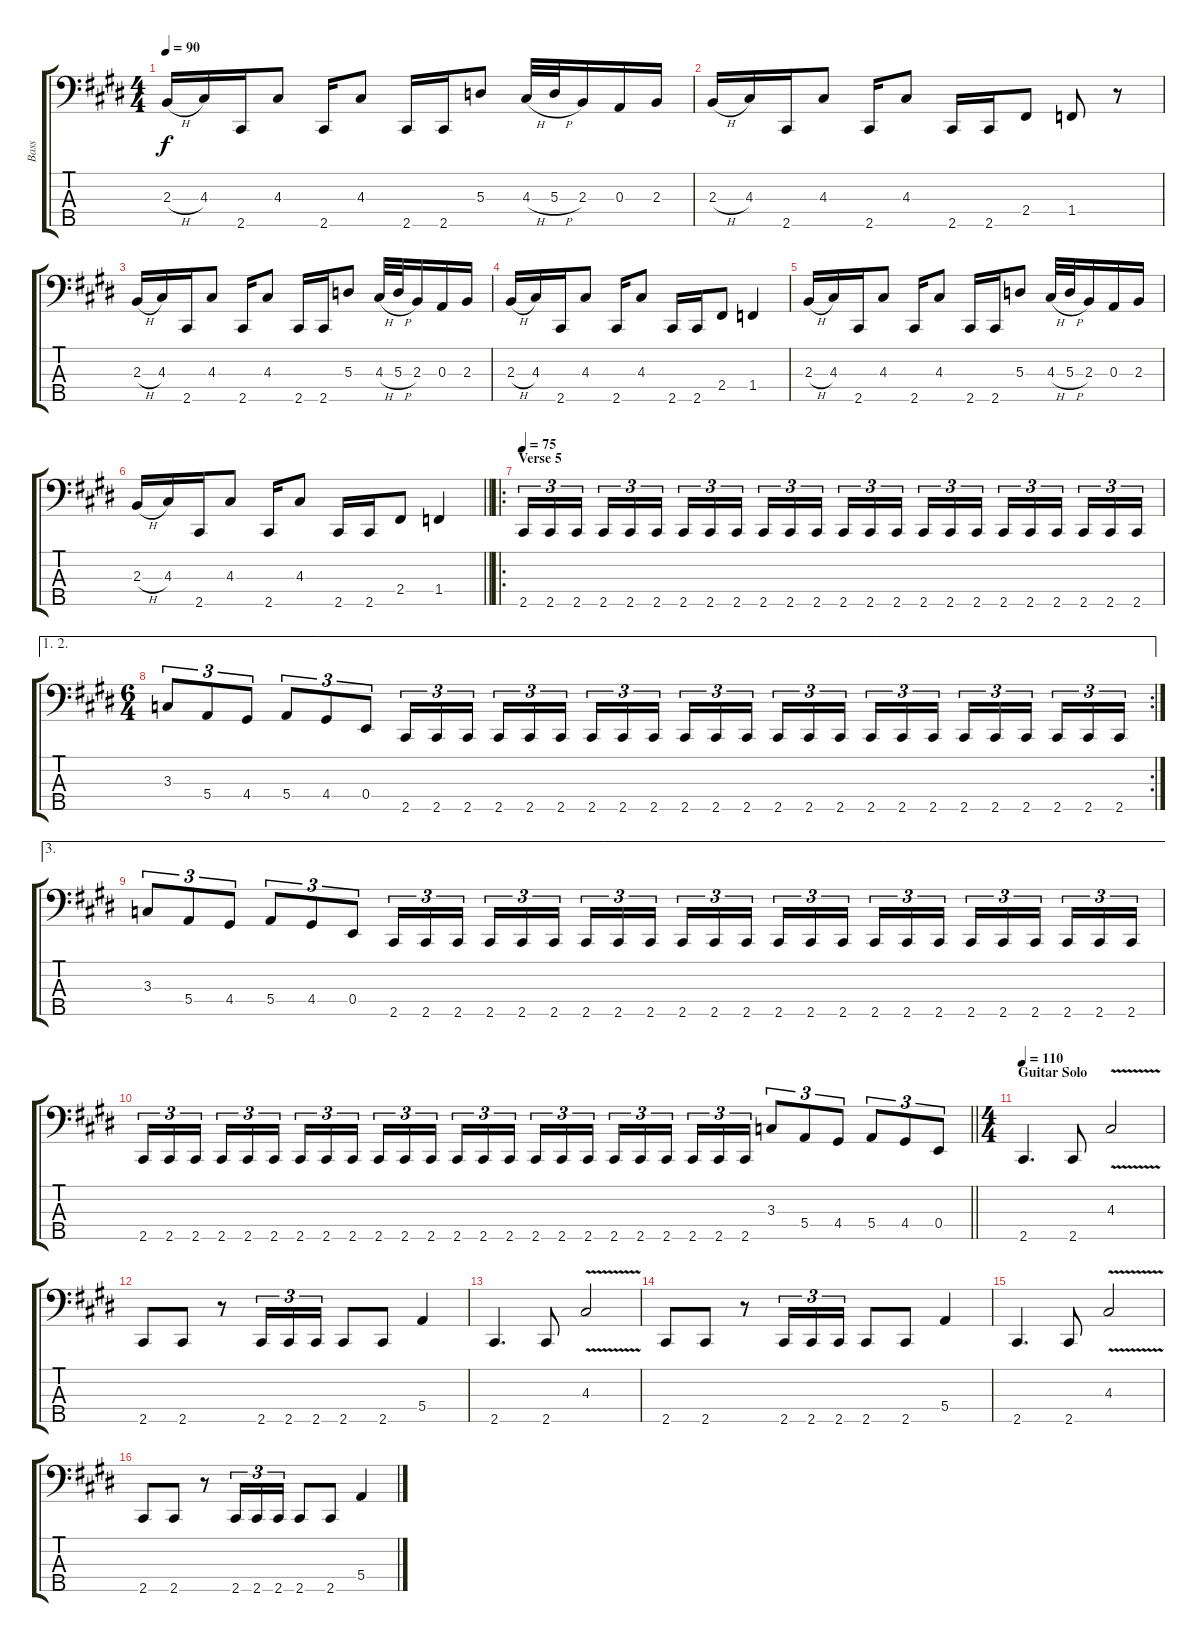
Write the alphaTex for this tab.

\track ("Bass" "Bass") {instrument electricbassfinger}
\staff {score tabs}
\tuning (G2 D2 A1 E1 B0) {hide}
\ts (4 4)
\tempo 90
\clef f4
\ks e
2.3{h}.16{dy f} 4.3.16 2.5.16 4.3.8 2.5.16 4.3.8 2.5.16 2.5.16 5.3.8 4.3{h}.32 5.3{h}.32 2.3.16 0.3.16 2.3.16 |
2.3{h}.16 4.3.16 2.5.16 4.3.8 2.5.16 4.3.8 2.5.16 2.5.16 2.4.8 1.4.8 r.8 |
2.3{h}.16 4.3.16 2.5.16 4.3.8 2.5.16 4.3.8 2.5.16 2.5.16 5.3.8 4.3{h}.32 5.3{h}.32 2.3.16 0.3.16 2.3.16 |
2.3{h}.16 4.3.16 2.5.16 4.3.8 2.5.16 4.3.8 2.5.16 2.5.16 2.4.8 1.4.4 |
2.3{h}.16 4.3.16 2.5.16 4.3.8 2.5.16 4.3.8 2.5.16 2.5.16 5.3.8 4.3{h}.32 5.3{h}.32 2.3.16 0.3.16 2.3.16 |
\barLineRight lightlight
2.3{h}.16 4.3.16 2.5.16 4.3.8 2.5.16 4.3.8 2.5.16 2.5.16 2.4.8 1.4.4 |
\ro
\section ("" "Verse 5")
\tempo 75
2.5.16{tu (3 2)} 2.5.16{tu (3 2)} 2.5.16{tu (3 2) beam splitsecondary} 2.5.16{tu (3 2)} 2.5.16{tu (3 2)} 2.5.16{tu (3 2)} 2.5.16{tu (3 2)} 2.5.16{tu (3 2)} 2.5.16{tu (3 2) beam splitsecondary} 2.5.16{tu (3 2)} 2.5.16{tu (3 2)} 2.5.16{tu (3 2)} 2.5.16{tu (3 2)} 2.5.16{tu (3 2)} 2.5.16{tu (3 2) beam splitsecondary} 2.5.16{tu (3 2)} 2.5.16{tu (3 2)} 2.5.16{tu (3 2)} 2.5.16{tu (3 2)} 2.5.16{tu (3 2)} 2.5.16{tu (3 2) beam splitsecondary} 2.5.16{tu (3 2)} 2.5.16{tu (3 2)} 2.5.16{tu (3 2)} |
\ae (1 2)
\rc 2
\ts (6 4)
3.3.8{tu (3 2)} 5.4.8{tu (3 2)} 4.4.8{tu (3 2)} 5.4.8{tu (3 2)} 4.4.8{tu (3 2)} 0.4.8{tu (3 2)} 2.5.16{tu (3 2)} 2.5.16{tu (3 2)} 2.5.16{tu (3 2) beam splitsecondary} 2.5.16{tu (3 2)} 2.5.16{tu (3 2)} 2.5.16{tu (3 2)} 2.5.16{tu (3 2)} 2.5.16{tu (3 2)} 2.5.16{tu (3 2) beam splitsecondary} 2.5.16{tu (3 2)} 2.5.16{tu (3 2)} 2.5.16{tu (3 2) beam splitsecondary} 2.5.16{tu (3 2)} 2.5.16{tu (3 2)} 2.5.16{tu (3 2) beam splitsecondary} 2.5.16{tu (3 2)} 2.5.16{tu (3 2)} 2.5.16{tu (3 2) beam splitsecondary} 2.5.16{tu (3 2)} 2.5.16{tu (3 2)} 2.5.16{tu (3 2) beam splitsecondary} 2.5.16{tu (3 2)} 2.5.16{tu (3 2)} 2.5.16{tu (3 2)} |
\ae 3
3.3.8{tu (3 2)} 5.4.8{tu (3 2)} 4.4.8{tu (3 2)} 5.4.8{tu (3 2)} 4.4.8{tu (3 2)} 0.4.8{tu (3 2)} 2.5.16{tu (3 2)} 2.5.16{tu (3 2)} 2.5.16{tu (3 2) beam splitsecondary} 2.5.16{tu (3 2)} 2.5.16{tu (3 2)} 2.5.16{tu (3 2)} 2.5.16{tu (3 2)} 2.5.16{tu (3 2)} 2.5.16{tu (3 2) beam splitsecondary} 2.5.16{tu (3 2)} 2.5.16{tu (3 2)} 2.5.16{tu (3 2) beam splitsecondary} 2.5.16{tu (3 2)} 2.5.16{tu (3 2)} 2.5.16{tu (3 2) beam splitsecondary} 2.5.16{tu (3 2)} 2.5.16{tu (3 2)} 2.5.16{tu (3 2) beam splitsecondary} 2.5.16{tu (3 2)} 2.5.16{tu (3 2)} 2.5.16{tu (3 2) beam splitsecondary} 2.5.16{tu (3 2)} 2.5.16{tu (3 2)} 2.5.16{tu (3 2)} |
\barLineRight lightlight
2.5.16{tu (3 2)} 2.5.16{tu (3 2)} 2.5.16{tu (3 2) beam splitsecondary} 2.5.16{tu (3 2)} 2.5.16{tu (3 2)} 2.5.16{tu (3 2) beam splitsecondary} 2.5.16{tu (3 2)} 2.5.16{tu (3 2)} 2.5.16{tu (3 2) beam splitsecondary} 2.5.16{tu (3 2)} 2.5.16{tu (3 2)} 2.5.16{tu (3 2) beam splitsecondary} 2.5.16{tu (3 2)} 2.5.16{tu (3 2)} 2.5.16{tu (3 2) beam splitsecondary} 2.5.16{tu (3 2)} 2.5.16{tu (3 2)} 2.5.16{tu (3 2)} 2.5.16{tu (3 2)} 2.5.16{tu (3 2)} 2.5.16{tu (3 2) beam splitsecondary} 2.5.16{tu (3 2)} 2.5.16{tu (3 2)} 2.5.16{tu (3 2)} 3.3.8{tu (3 2)} 5.4.8{tu (3 2)} 4.4.8{tu (3 2)} 5.4.8{tu (3 2)} 4.4.8{tu (3 2)} 0.4.8{tu (3 2)} |
\ts (4 4)
\section ("" "Guitar Solo")
\tempo 110
2.5.4{d} 2.5.8 4.3{v}.2 |
2.5.8 2.5.8 r.8 2.5.16{tu (3 2)} 2.5.16{tu (3 2)} 2.5.16{tu (3 2)} 2.5.8 2.5.8 5.4.4 |
2.5.4{d} 2.5.8 4.3{v}.2 |
2.5.8 2.5.8 r.8 2.5.16{tu (3 2)} 2.5.16{tu (3 2)} 2.5.16{tu (3 2)} 2.5.8 2.5.8 5.4.4 |
2.5.4{d} 2.5.8 4.3{v}.2 |
2.5.8 2.5.8 r.8 2.5.16{tu (3 2)} 2.5.16{tu (3 2)} 2.5.16{tu (3 2)} 2.5.8 2.5.8 5.4.4
